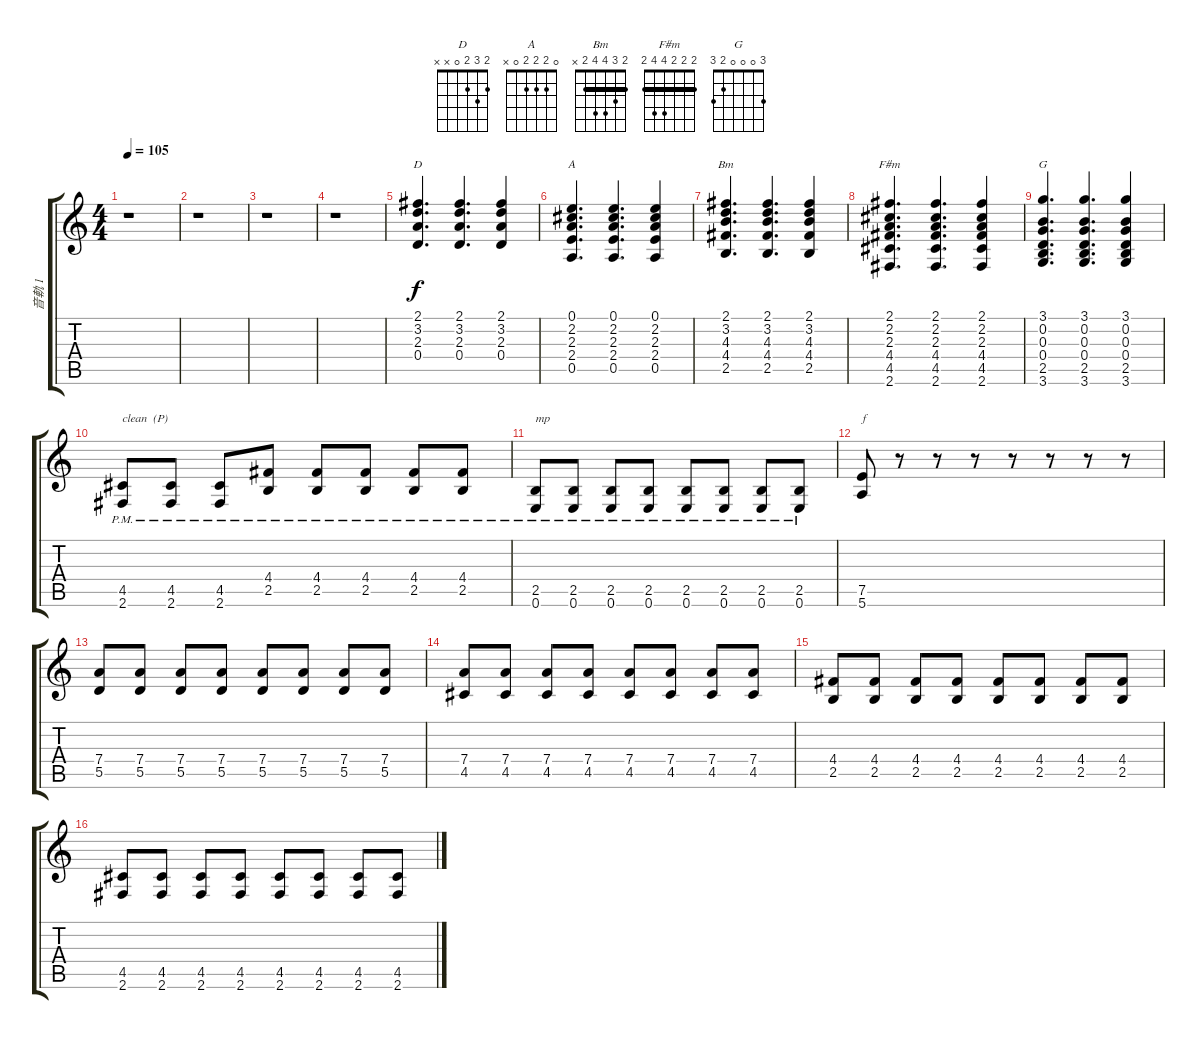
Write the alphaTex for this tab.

\track ("音軌 1" "音軌 1") {instrument electricguitarjazz}
\staff {score tabs}
\tuning (E4 B3 G3 D3 A2 E2) {hide}
\chord ("D" 2 3 2 0 x x)
\chord ("A" 0 2 2 2 0 x)
\chord ("Bm" 2 3 4 4 2 x) {barre 2}
\chord ("F#m" 2 2 2 4 4 2) {barre 2}
\chord ("G" 3 0 0 0 2 3)
\ts (4 4)
\tempo 105
\clef g2
\ks c
r.1{dy f} |
r.1 |
r.1 |
r.1 |
(2.1 3.2 2.3 0.4).4{d ch "D" instrument electricguitarjazz} (2.1 3.2 2.3 0.4).4{d} (2.1 3.2 2.3 0.4).4 |
(0.1 2.2 2.3 2.4 0.5).4{d ch "A"} (0.1 2.2 2.3 2.4 0.5).4{d} (0.1 2.2 2.3 2.4 0.5).4 |
(2.1 3.2 4.3 4.4 2.5).4{d ch "Bm"} (2.1 3.2 4.3 4.4 2.5).4{d} (2.1 3.2 4.3 4.4 2.5).4 |
(2.1 2.2 2.3 4.4 4.5 2.6).4{d ch "F#m"} (2.1 2.2 2.3 4.4 4.5 2.6).4{d} (2.1 2.2 2.3 4.4 4.5 2.6).4 |
(3.1 0.2 0.3 0.4 2.5 3.6).4{d ch "G"} (3.1 0.2 0.3 0.4 2.5 3.6).4{d} (3.1 0.2 0.3 0.4 2.5 3.6).4 |
(4.5{pm} 2.6{pm}).8{txt "clean  (P)"} (4.5{pm} 2.6{pm}).8 (4.5{pm} 2.6{pm}).8 (4.4{pm} 2.5{pm}).8 (4.4{pm} 2.5{pm}).8 (4.4{pm} 2.5{pm}).8 (4.4{pm} 2.5{pm}).8 (4.4{pm} 2.5{pm}).8 |
(2.5{pm} 0.6{pm}).8{txt "mp"} (2.5{pm} 0.6{pm}).8 (2.5{pm} 0.6{pm}).8 (2.5{pm} 0.6{pm}).8 (2.5{pm} 0.6{pm}).8 (2.5{pm} 0.6{pm}).8 (2.5{pm} 0.6{pm}).8 (2.5{pm} 0.6{pm}).8 |
(7.5 5.6).8{txt "f"} r.8 r.8 r.8 r.8 r.8 r.8 r.8 |
(7.4 5.5).8{instrument overdrivenguitar} (7.4 5.5).8 (7.4 5.5).8 (7.4 5.5).8 (7.4 5.5).8 (7.4 5.5).8 (7.4 5.5).8 (7.4 5.5).8 |
(7.4 4.5).8 (7.4 4.5).8 (7.4 4.5).8 (7.4 4.5).8 (7.4 4.5).8 (7.4 4.5).8 (7.4 4.5).8 (7.4 4.5).8 |
(4.4 2.5).8 (4.4 2.5).8 (4.4 2.5).8 (4.4 2.5).8 (4.4 2.5).8 (4.4 2.5).8 (4.4 2.5).8 (4.4 2.5).8 |
(4.5 2.6).8 (4.5 2.6).8 (4.5 2.6).8 (4.5 2.6).8 (4.5 2.6).8 (4.5 2.6).8 (4.5 2.6).8 (4.5 2.6).8
